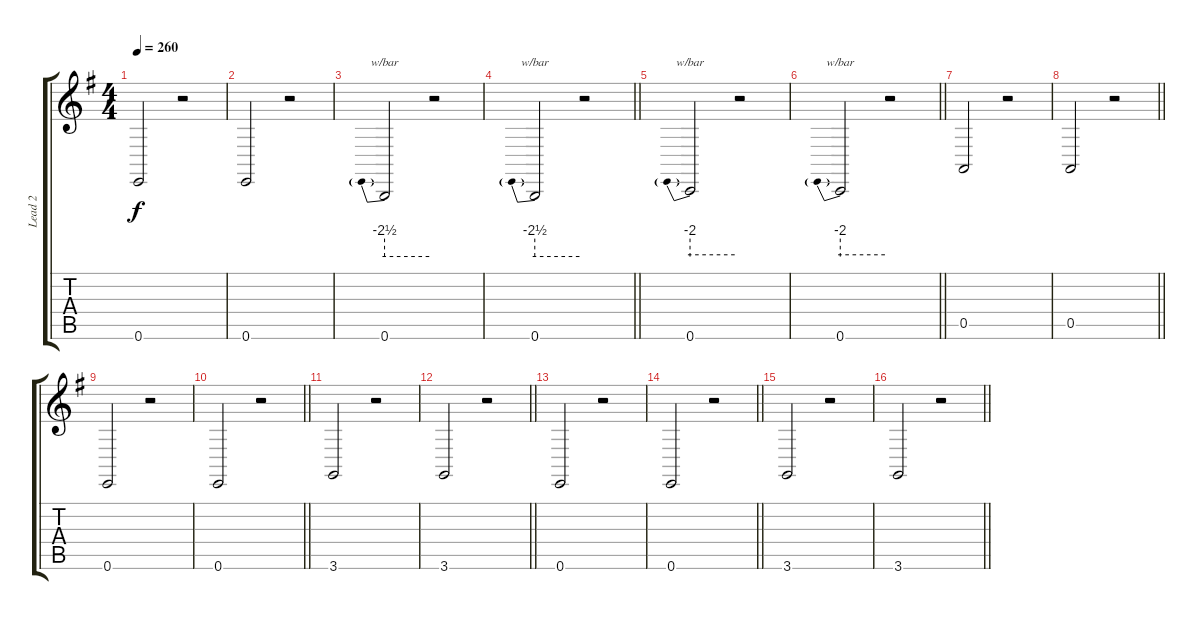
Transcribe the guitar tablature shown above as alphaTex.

\track ("Lead 2" "Lead 2") {instrument lead2sawtooth}
\staff {score tabs}
\tuning (E4 B3 G3 D3 A2 E2) {hide}
\ts (4 4)
\section ("" "")
\tempo 260
\clef g2
\ks eminor
0.6.2{dy f} r.2 |
0.6.2 r.2 |
0.6.2{tbe (predive default 0 -10 60 -10)} r.2 |
\barLineRight lightlight
0.6.2{tbe (predive default 0 -10 60 -10)} r.2 |
\section ("" "")
0.6.2{tbe (predive default 0 -8 60 -8)} r.2 |
\barLineRight lightlight
0.6.2{tbe (predive default 0 -8 60 -8)} r.2 |
0.5.2 r.2 |
\barLineRight lightlight
0.5.2 r.2 |
\section ("" "")
0.6.2 r.2 |
\barLineRight lightlight
0.6.2 r.2 |
3.6.2 r.2 |
\barLineRight lightlight
3.6.2 r.2 |
0.6.2 r.2 |
\barLineRight lightlight
0.6.2 r.2 |
3.6.2 r.2 |
\barLineRight lightlight
3.6.2 r.2
